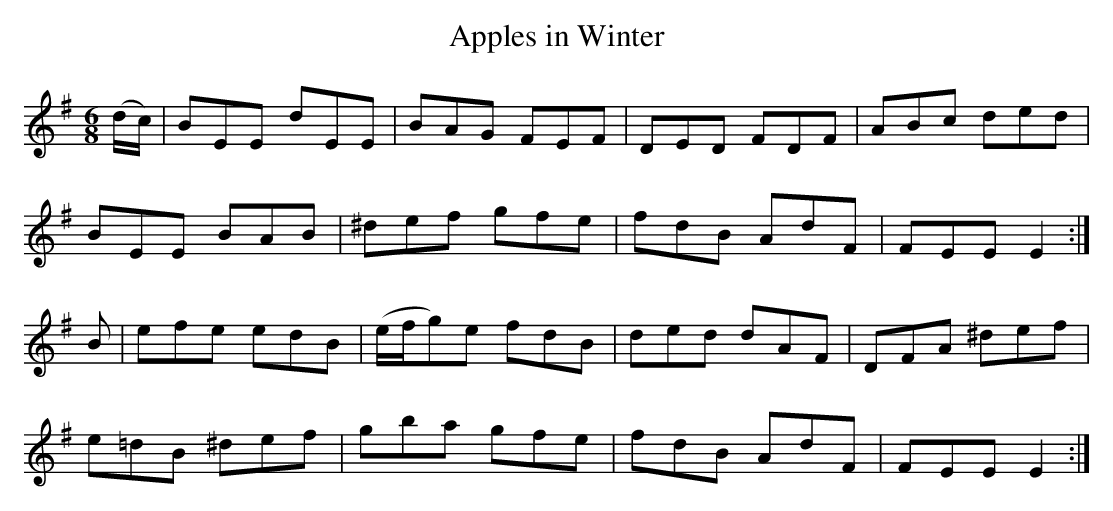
X:1
T: Apples in Winter
M: 6/8
L: 1/8
K: Em
(d/c/)|BEE dEE|BAG FEF|DED FDF|ABc ded|
BEE BAB|^def gfe|fdB AdF|FEE E2:|
B|efe edB|(e/f/g)e fdB|ded dAF|DFA ^def|
e=dB ^def|gba gfe|fdB AdF|FEE E2:|
